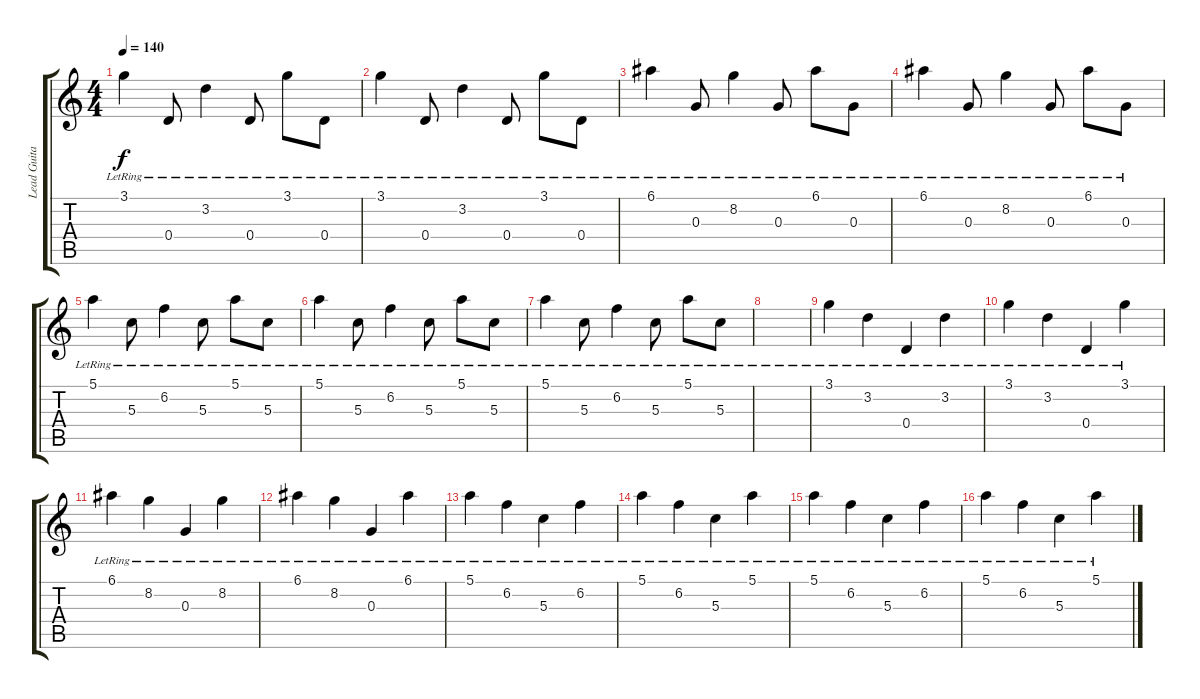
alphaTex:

\track ("Lead Guitar" "Lead Guita") {instrument electricguitarclean}
\staff {score tabs}
\tuning (E4 B3 G3 D3 A2 D2) {hide}
\ts (4 4)
\tempo 140
\clef g2
\ks c
3.1{lr}.4{dy f} 0.4{lr}.8 3.2{lr}.4 0.4{lr}.8 3.1{lr}.8 0.4{lr}.8 |
3.1{lr}.4 0.4{lr}.8 3.2{lr}.4 0.4{lr}.8 3.1{lr}.8 0.4{lr}.8 |
6.1{lr}.4 0.3{lr}.8 8.2{lr}.4 0.3{lr}.8 6.1{lr}.8 0.3{lr}.8 |
6.1{lr}.4 0.3{lr}.8 8.2{lr}.4 0.3{lr}.8 6.1{lr}.8 0.3{lr}.8 |
5.1{lr}.4 5.3{lr}.8 6.2{lr}.4 5.3{lr}.8 5.1{lr}.8 5.3{lr}.8 |
5.1{lr}.4 5.3{lr}.8 6.2{lr}.4 5.3{lr}.8 5.1{lr}.8 5.3{lr}.8 |
5.1{lr}.4 5.3{lr}.8 6.2{lr}.4 5.3{lr}.8 5.1{lr}.8 5.3{lr}.8 |
|
3.1{lr}.4 3.2{lr}.4 0.4{lr}.4 3.2{lr}.4 |
3.1{lr}.4 3.2{lr}.4 0.4{lr}.4 3.1{lr}.4 |
6.1{lr}.4 8.2{lr}.4 0.3{lr}.4 8.2{lr}.4 |
6.1{lr}.4 8.2{lr}.4 0.3{lr}.4 6.1{lr}.4 |
5.1{lr}.4 6.2{lr}.4 5.3{lr}.4 6.2{lr}.4 |
5.1{lr}.4 6.2{lr}.4 5.3{lr}.4 5.1{lr}.4 |
5.1{lr}.4 6.2{lr}.4 5.3{lr}.4 6.2{lr}.4 |
5.1{lr}.4 6.2{lr}.4 5.3{lr}.4 5.1{lr}.4
